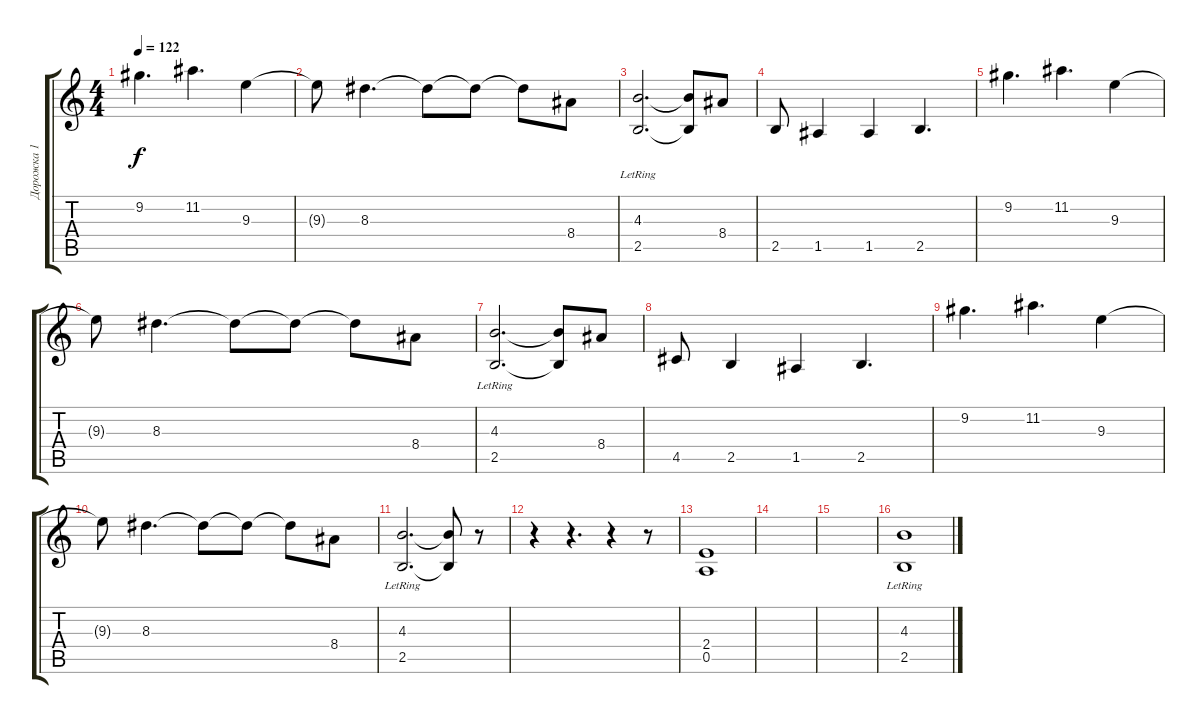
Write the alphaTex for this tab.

\track ("Дорожка 1" "Дорожка 1") {instrument acousticguitarnylon}
\staff {score tabs}
\tuning (E4 B3 G3 D3 A2 E2) {hide}
\ts (4 4)
\tempo 122
\clef g2
\ks c
9.2.4{d dy f} 11.2.4{d} 9.3.4 |
9.3{t}.8 8.3.4{d} 8.3{t}.8 8.3{t}.8 8.3{t}.8 8.4.8 |
(4.3{lr} 2.5{lr}).2{d} (4.3{t} 2.5{t}).8 8.4.8 |
2.5.8 1.5.4 1.5.4 2.5.4{d} |
9.2.4{d} 11.2.4{d} 9.3.4 |
9.3{t}.8 8.3.4{d} 8.3{t}.8 8.3{t}.8 8.3{t}.8 8.4.8 |
(4.3{lr} 2.5{lr}).2{d} (4.3{t} 2.5{t}).8 8.4.8 |
4.5.8 2.5.4 1.5.4 2.5.4{d} |
9.2.4{d} 11.2.4{d} 9.3.4 |
9.3{t}.8 8.3.4{d} 8.3{t}.8 8.3{t}.8 8.3{t}.8 8.4.8 |
(4.3{lr} 2.5{lr}).2{d} (4.3{t} 2.5{t}).8 r.8 |
r.4 r.4{d} r.4 r.8 |
(2.4 0.5).1 |
|
|
(4.3{lr} 2.5{lr}).1
